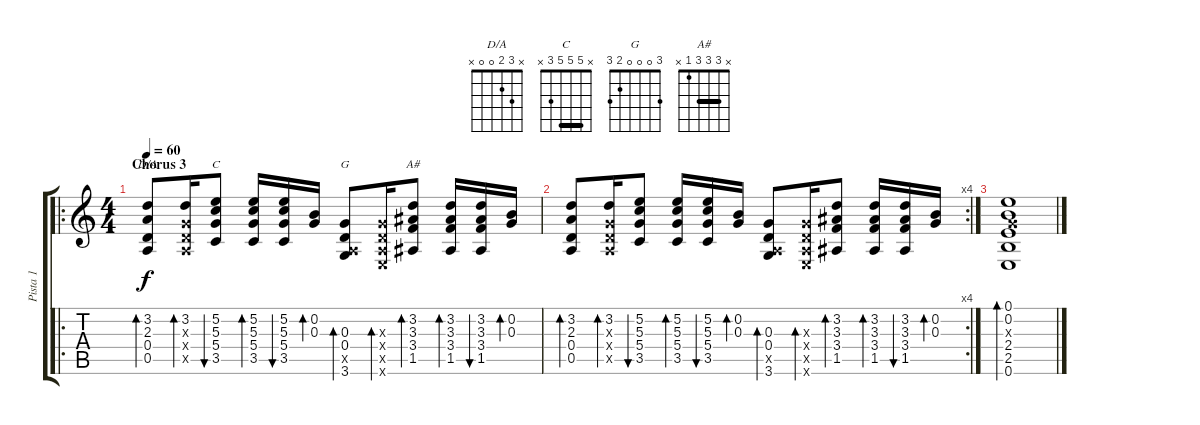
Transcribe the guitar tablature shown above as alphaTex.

\track ("Pista 1" "Pista 1") {instrument acousticguitarsteel}
\staff {score tabs}
\tuning (E4 B3 G3 D3 A2 E2) {hide}
\chord ("D/A" x 3 2 0 0 x)
\chord ("C" x 5 5 5 3 x) {barre 5}
\chord ("G" 3 0 0 0 2 3)
\chord ("A#" x 3 3 3 1 x) {barre 3}
\ro
\ts (4 4)
\section ("" "Chorus 3")
\tempo 60
\clef g2
\ks c
(3.2 2.3 0.4 0.5).8{bd 30 ch "D/A" dy f} (3.2 0.3{x} 0.4{x} 0.5{x}).16{bd 30} (5.2 5.3 5.4 3.5).8{bu 30 ch "C"} (5.2 5.3 5.4 3.5).16{bd 30} (5.2 5.3 5.4 3.5).16{bu 30} (0.2 0.3).16{bd 30} (0.3 0.4 0.5{x} 3.6).8{bd 30 ch "G"} (0.3{x} 0.4{x} 0.5{x} 0.6{x}).16{bd 30} (3.2 3.3 3.4 1.5).8{bd 30 ch "A#"} (3.2 3.3 3.4 1.5).16{bd 30} (3.2 3.3 3.4 1.5).16{bu 30} (0.2 0.3).16{bd 30} |
\rc 4
(3.2 2.3 0.4 0.5).8{bd 30} (3.2 0.3{x} 0.4{x} 0.5{x}).16{bd 30} (5.2 5.3 5.4 3.5).8{bu 30} (5.2 5.3 5.4 3.5).16{bd 30} (5.2 5.3 5.4 3.5).16{bu 30} (0.2 0.3).16{bd 30} (0.3 0.4 0.5{x} 3.6).8{bd 30} (0.3{x} 0.4{x} 0.5{x} 0.6{x}).16{bd 30} (3.2 3.3 3.4 1.5).8{bd 30} (3.2 3.3 3.4 1.5).16{bd 30} (3.2 3.3 3.4 1.5).16{bu 30} (0.2 0.3).16{bd 30} |
(0.1 0.2 0.3{x} 2.4 2.5 0.6).1{bd 30}
